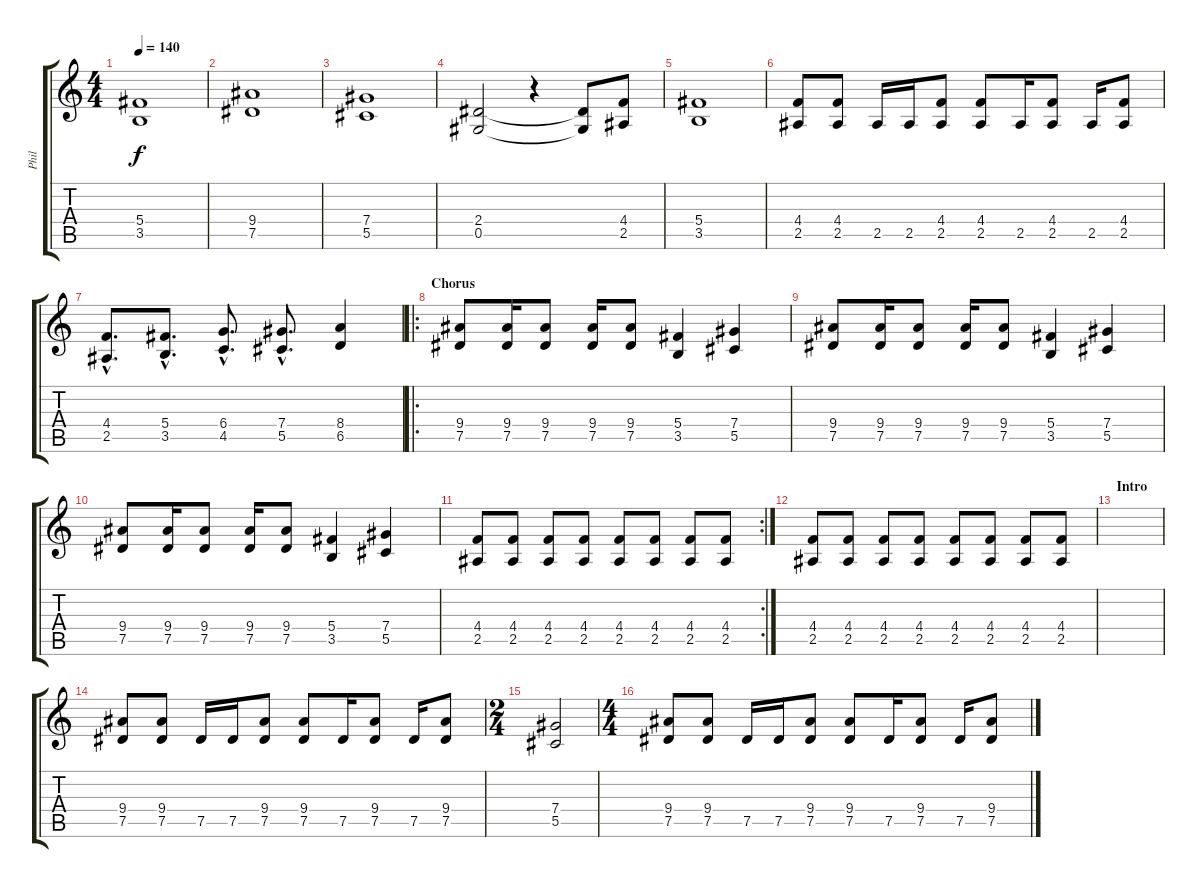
\track ("Phil" "Phil") {instrument distortionguitar}
\staff {score tabs}
\tuning (Eb4 Bb3 Gb3 Db3 Ab2 Eb2) {hide}
\ts (4 4)
\tempo 140
\clef g2
\ks c
(5.4 3.5).1{dy f} |
(9.4 7.5).1 |
(7.4 5.5).1 |
(2.4 0.5).2 r.4 (2.4{t} 0.5{t}).8 (4.4 2.5).8 |
(5.4 3.5).1 |
(4.4 2.5).8 (4.4 2.5).8 2.5.16 2.5.16 (4.4 2.5).8 (4.4 2.5).8 2.5.16 (4.4 2.5).8 2.5.16 (4.4 2.5).8 |
(4.4{hac} 2.5{hac}).8{d} (5.4{hac} 3.5{hac}).8{d} (6.4{hac} 4.5{hac}).8{d} (7.4{hac} 5.5{hac}).8{d} (8.4 6.5).4 |
\ro
\section ("" "Chorus")
(9.4 7.5).8 (9.4 7.5).16 (9.4 7.5).8 (9.4 7.5).16 (9.4 7.5).8 (5.4 3.5).4 (7.4 5.5).4 |
(9.4 7.5).8 (9.4 7.5).16 (9.4 7.5).8 (9.4 7.5).16 (9.4 7.5).8 (5.4 3.5).4 (7.4 5.5).4 |
(9.4 7.5).8 (9.4 7.5).16 (9.4 7.5).8 (9.4 7.5).16 (9.4 7.5).8 (5.4 3.5).4 (7.4 5.5).4 |
\rc 2
(4.4 2.5).8 (4.4 2.5).8 (4.4 2.5).8 (4.4 2.5).8 (4.4 2.5).8 (4.4 2.5).8 (4.4 2.5).8 (4.4 2.5).8 |
(4.4 2.5).8 (4.4 2.5).8 (4.4 2.5).8 (4.4 2.5).8 (4.4 2.5).8 (4.4 2.5).8 (4.4 2.5).8 (4.4 2.5).8 |
\section ("" "Intro")
|
(9.4 7.5).8 (9.4 7.5).8 7.5.16 7.5.16 (9.4 7.5).8 (9.4 7.5).8 7.5.16 (9.4 7.5).8 7.5.16 (9.4 7.5).8 |
\ts (2 4)
(7.4 5.5).2 |
\ts (4 4)
(9.4 7.5).8 (9.4 7.5).8 7.5.16 7.5.16 (9.4 7.5).8 (9.4 7.5).8 7.5.16 (9.4 7.5).8 7.5.16 (9.4 7.5).8
